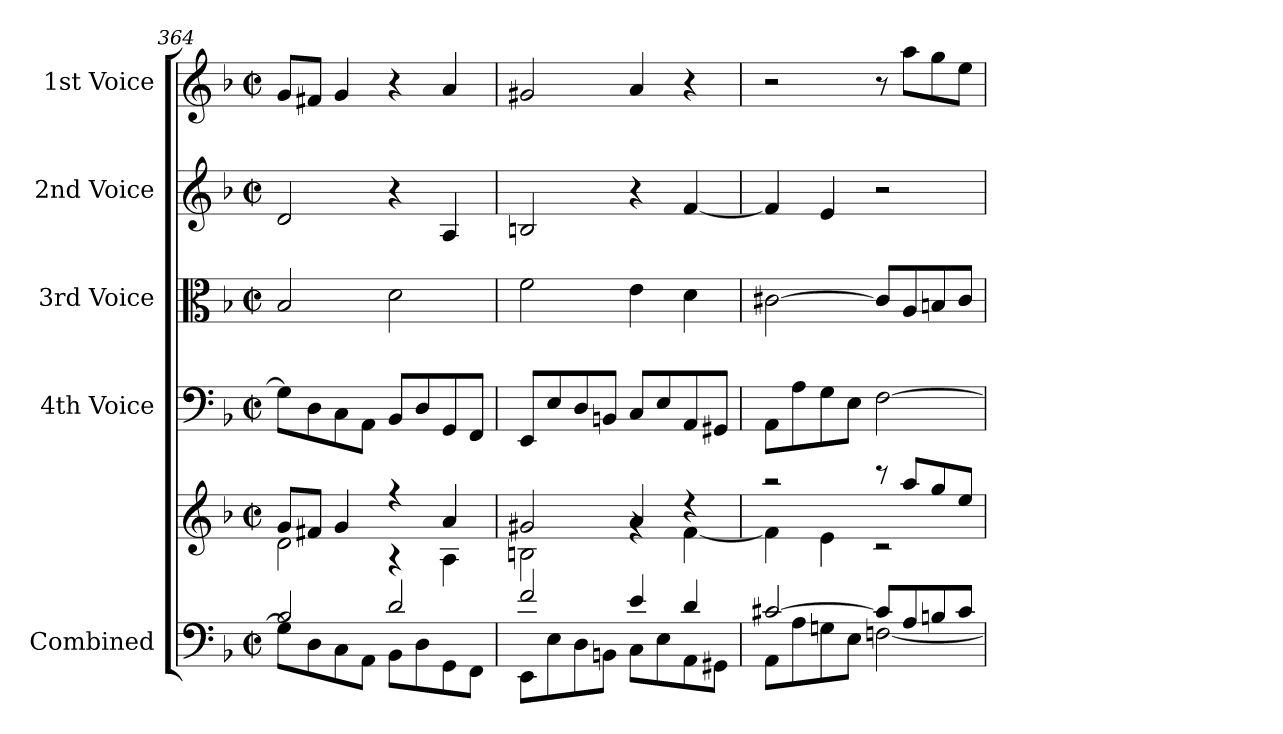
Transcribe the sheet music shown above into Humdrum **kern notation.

**kern	**kern	**kern	**kern	**kern	**kern
*part5	*part5	*part4	*part3	*part2	*part1
*staff6	*staff5	*staff4	*staff3	*staff2	*staff1
*I"Combined	*	*I"4th Voice	*I"3rd Voice	*I"2nd Voice	*I"1st Voice
*clefF4	*clefG2	*clefF4	*clefC3	*clefG2	*clefG2
*k[b-]	*k[b-]	*k[b-]	*k[b-]	*k[b-]	*k[b-]
*M2/2	*M2/2	*M2/2	*M2/2	*M2/2	*M2/2
*met(c|)	*met(c|)	*met(c|)	*met(c|)	*met(c|)	*met(c|)
=364	=364	=364	=364	=364	=364
*^	*^	*	*	*	*
2B-/	8G\L]	8g/L	2d\	8G\L]	2B-/	2d/	8g/L
.	8D\	8f#X/J	.	8D\	.	.	8f#X/J
.	8C\	4g/	.	8C\	.	.	4g/
.	8AA\J	.	.	8AA\J	.	.	.
2d/	8BB-\L	4r	4r	8BB-/L	2d\	4r	4r
.	8D\	.	.	8D/	.	.	.
.	8GG\	4a/	4A\	8GG/	.	4A/	4a/
.	8FF\J	.	.	8FF/J	.	.	.
=365	=365	=365	=365	=365	=365	=365	=365
2f/	8EE\L	2g#X/	2Bn\	8EE/L	2f\	2Bn/	2g#X/
.	8E\	.	.	8E/	.	.	.
.	8D\	.	.	8D/	.	.	.
.	8BBn\J	.	.	8BBn/J	.	.	.
4e/	8C\L	4a/	4rg	8C/L	4e\	4r	4a/
.	8E\	.	.	8E/	.	.	.
4d/	8AA\	4r	[4f\	8AA/	4d\	[4f/	4r
.	8GG#X\J	.	.	8GG#X/J	.	.	.
!!LO:LB:g=z
=366	=366	=366	=366	=366	=366	=366	=366
[2c#X/	8AA\L	2r	4f\]	8AA\L	[2c#X\	4f/]	2r
.	8A\	.	.	8A\	.	.	.
.	8Gn\	.	4e\	8G\	.	4e/	.
.	8E\J	.	.	8E\J	.	.	.
8c#/L]	[2Fn\	8r	2r	[2F\	8c#/L]	2r	8r
8A/	.	8aa/L	.	.	8A/	.	8aa\L
8Bn/	.	8gg/	.	.	8Bn/	.	8gg\
8c#/J	.	8ee/J	.	.	8c#/J	.	8ee\J
*v	*v	*	*	*	*	*	*
*	*v	*v	*	*	*	*
=	=	=	=	=	=
*-	*-	*-	*-	*-	*-
